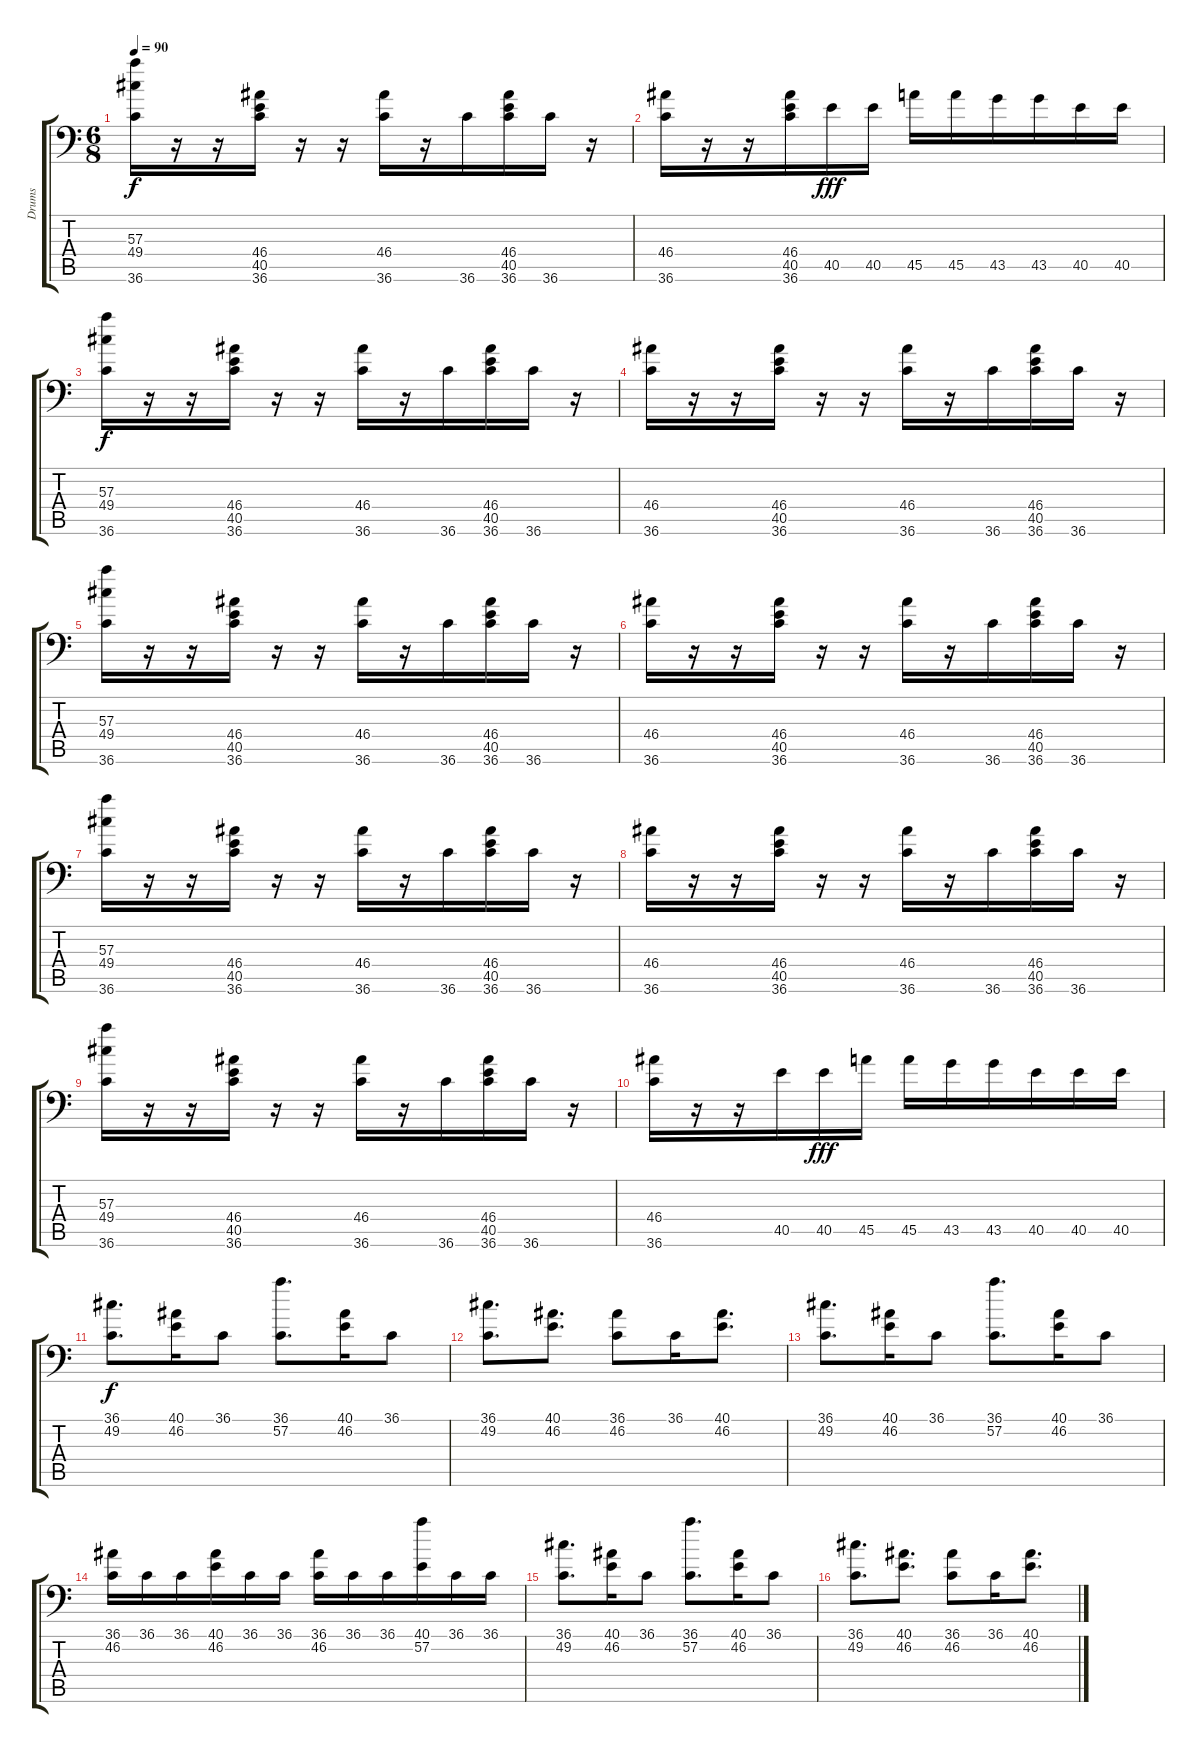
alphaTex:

\track ("Drums" "Drums") {instrument acousticgrandpiano}
\staff {score tabs}
\tuning (C-1 C-1 C-1 C-1 C-1 C-1) {hide}
\ts (6 8)
\tempo 90
\clef f4
\ks c
(57.3 49.4 36.6).16{dy f} r.16 r.16 (46.4 40.5 36.6).16 r.16 r.16 (46.4 36.6).16 r.16 36.6.16 (46.4 40.5 36.6).16 36.6.16 r.16 |
(46.4 36.6).16 r.16 r.16 (46.4 40.5 36.6).16 40.5.16{dy fff} 40.5.16 45.5.16 45.5.16 43.5.16 43.5.16 40.5.16 40.5.16 |
(57.3 49.4 36.6).16{dy f} r.16 r.16 (46.4 40.5 36.6).16 r.16 r.16 (46.4 36.6).16 r.16 36.6.16 (46.4 40.5 36.6).16 36.6.16 r.16 |
(46.4 36.6).16 r.16 r.16 (46.4 40.5 36.6).16 r.16 r.16 (46.4 36.6).16 r.16 36.6.16 (46.4 40.5 36.6).16 36.6.16 r.16 |
(57.3 49.4 36.6).16 r.16 r.16 (46.4 40.5 36.6).16 r.16 r.16 (46.4 36.6).16 r.16 36.6.16 (46.4 40.5 36.6).16 36.6.16 r.16 |
(46.4 36.6).16 r.16 r.16 (46.4 40.5 36.6).16 r.16 r.16 (46.4 36.6).16 r.16 36.6.16 (46.4 40.5 36.6).16 36.6.16 r.16 |
(57.3 49.4 36.6).16 r.16 r.16 (46.4 40.5 36.6).16 r.16 r.16 (46.4 36.6).16 r.16 36.6.16 (46.4 40.5 36.6).16 36.6.16 r.16 |
(46.4 36.6).16 r.16 r.16 (46.4 40.5 36.6).16 r.16 r.16 (46.4 36.6).16 r.16 36.6.16 (46.4 40.5 36.6).16 36.6.16 r.16 |
(57.3 49.4 36.6).16 r.16 r.16 (46.4 40.5 36.6).16 r.16 r.16 (46.4 36.6).16 r.16 36.6.16 (46.4 40.5 36.6).16 36.6.16 r.16 |
(46.4 36.6).16 r.16 r.16 40.5.16 40.5.16{dy fff} 45.5.16 45.5.16 43.5.16 43.5.16 40.5.16 40.5.16 40.5.16 |
(36.1 49.2).8{d dy f} (40.1 46.2).16 36.1.8 (36.1 57.2).8{d} (40.1 46.2).16 36.1.8 |
(36.1 49.2).8{d} (40.1 46.2).8{d} (36.1 46.2).8 36.1.16 (40.1 46.2).8{d} |
(36.1 49.2).8{d} (40.1 46.2).16 36.1.8 (36.1 57.2).8{d} (40.1 46.2).16 36.1.8 |
(36.1 46.2).16 36.1.16 36.1.16 (40.1 46.2).16 36.1.16 36.1.16 (36.1 46.2).16 36.1.16 36.1.16 (40.1 57.2).16 36.1.16 36.1.16 |
(36.1 49.2).8{d} (40.1 46.2).16 36.1.8 (36.1 57.2).8{d} (40.1 46.2).16 36.1.8 |
(36.1 49.2).8{d} (40.1 46.2).8{d} (36.1 46.2).8 36.1.16 (40.1 46.2).8{d}
